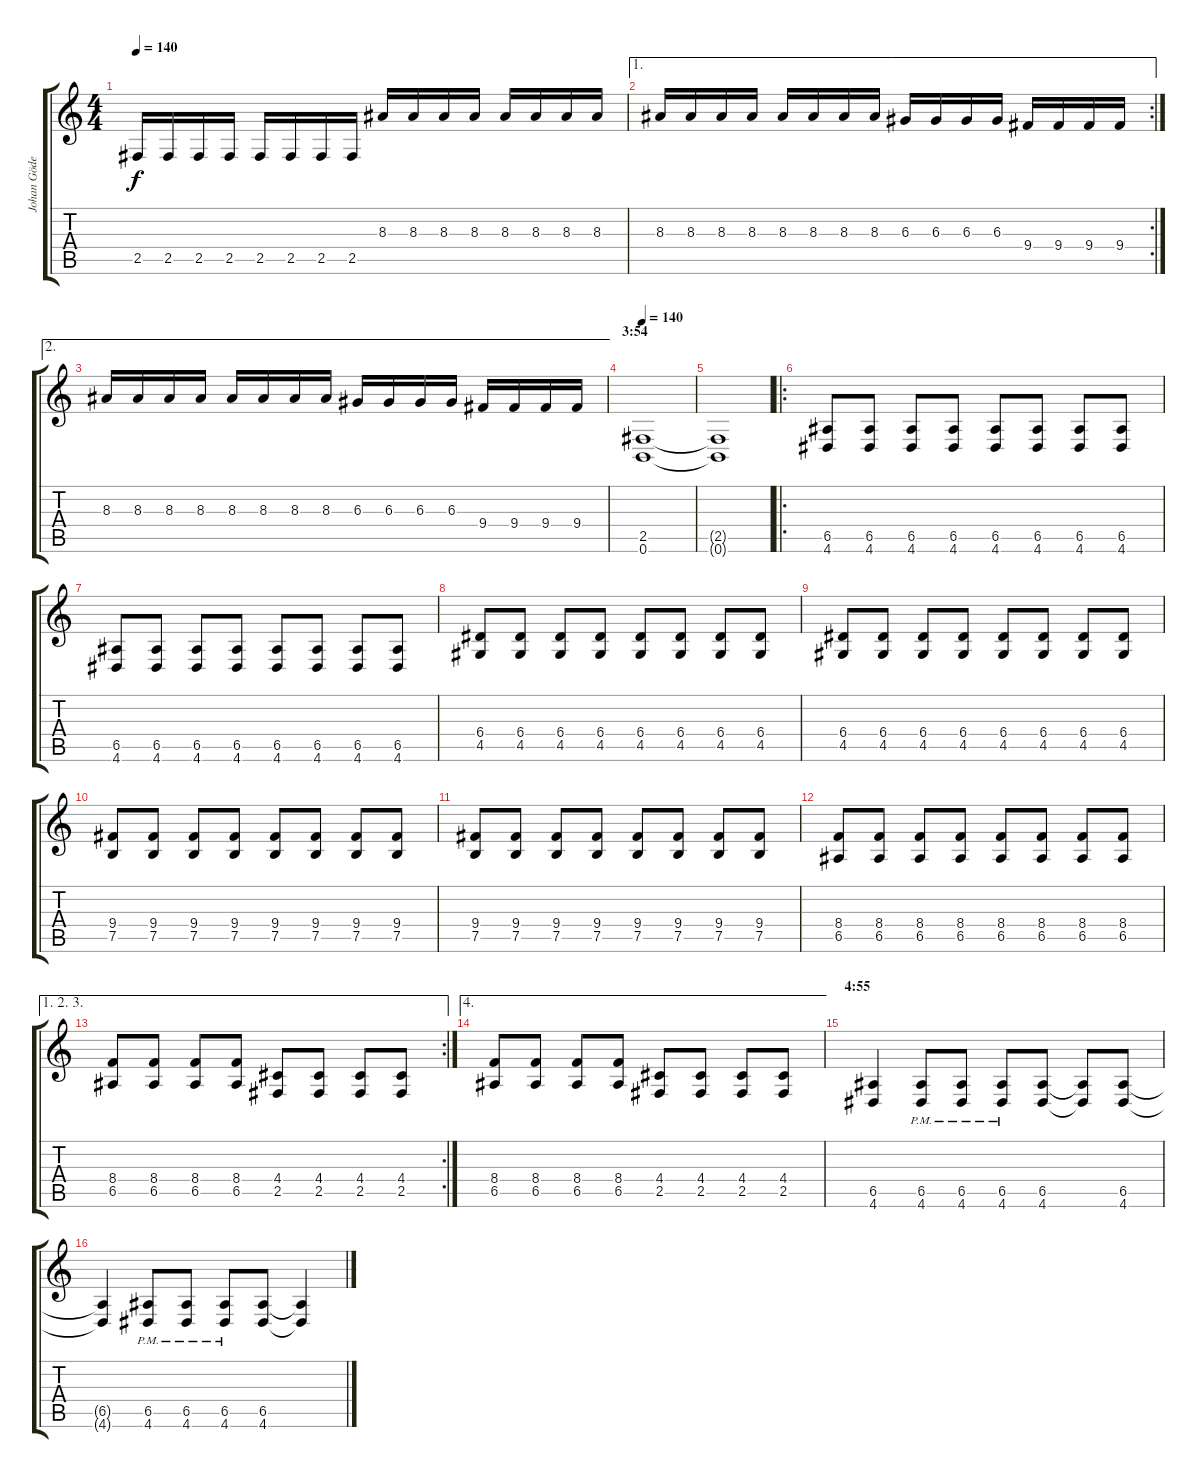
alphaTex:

\track ("Johan Göderberg" "Johan Göde") {instrument distortionguitar}
\staff {score tabs}
\tuning (B3 Gb3 D3 A2 E2 B1) {hide}
\ts (4 4)
\tempo 140
\clef g2
\ks c
2.5.16{dy f} 2.5.16 2.5.16 2.5.16 2.5.16 2.5.16 2.5.16 2.5.16 8.3.16 8.3.16 8.3.16 8.3.16 8.3.16 8.3.16 8.3.16 8.3.16 |
\ae 1
\rc 2
8.3.16 8.3.16 8.3.16 8.3.16 8.3.16 8.3.16 8.3.16 8.3.16 6.3.16 6.3.16 6.3.16 6.3.16 9.4.16 9.4.16 9.4.16 9.4.16 |
\ae 2
8.3.16 8.3.16 8.3.16 8.3.16 8.3.16 8.3.16 8.3.16 8.3.16 6.3.16 6.3.16 6.3.16 6.3.16 9.4.16 9.4.16 9.4.16 9.4.16 |
\section ("" "3:54")
\tempo 140
(2.5 0.6).1 |
(2.5{t} 0.6{t}).1 |
\ro
(6.5 4.6).8 (6.5 4.6).8 (6.5 4.6).8 (6.5 4.6).8 (6.5 4.6).8 (6.5 4.6).8 (6.5 4.6).8 (6.5 4.6).8 |
(6.5 4.6).8 (6.5 4.6).8 (6.5 4.6).8 (6.5 4.6).8 (6.5 4.6).8 (6.5 4.6).8 (6.5 4.6).8 (6.5 4.6).8 |
(6.4 4.5).8 (6.4 4.5).8 (6.4 4.5).8 (6.4 4.5).8 (6.4 4.5).8 (6.4 4.5).8 (6.4 4.5).8 (6.4 4.5).8 |
(6.4 4.5).8 (6.4 4.5).8 (6.4 4.5).8 (6.4 4.5).8 (6.4 4.5).8 (6.4 4.5).8 (6.4 4.5).8 (6.4 4.5).8 |
(9.4 7.5).8 (9.4 7.5).8 (9.4 7.5).8 (9.4 7.5).8 (9.4 7.5).8 (9.4 7.5).8 (9.4 7.5).8 (9.4 7.5).8 |
(9.4 7.5).8 (9.4 7.5).8 (9.4 7.5).8 (9.4 7.5).8 (9.4 7.5).8 (9.4 7.5).8 (9.4 7.5).8 (9.4 7.5).8 |
(8.4 6.5).8 (8.4 6.5).8 (8.4 6.5).8 (8.4 6.5).8 (8.4 6.5).8 (8.4 6.5).8 (8.4 6.5).8 (8.4 6.5).8 |
\ae (1 2 3)
\rc 2
(8.4 6.5).8 (8.4 6.5).8 (8.4 6.5).8 (8.4 6.5).8 (4.4 2.5).8 (4.4 2.5).8 (4.4 2.5).8 (4.4 2.5).8 |
\ae 4
(8.4 6.5).8 (8.4 6.5).8 (8.4 6.5).8 (8.4 6.5).8 (4.4 2.5).8 (4.4 2.5).8 (4.4 2.5).8 (4.4 2.5).8 |
\section ("" "4:55")
(6.5 4.6).4 (6.5{pm} 4.6{pm}).8 (6.5{pm} 4.6{pm}).8 (6.5{pm} 4.6{pm}).8 (6.5 4.6).8 (6.5{t} 4.6{t}).8 (6.5 4.6).8 |
(6.5{t} 4.6{t}).4 (6.5{pm} 4.6{pm}).8 (6.5{pm} 4.6{pm}).8 (6.5{pm} 4.6{pm}).8 (6.5 4.6).8 (6.5{t} 4.6{t}).4
